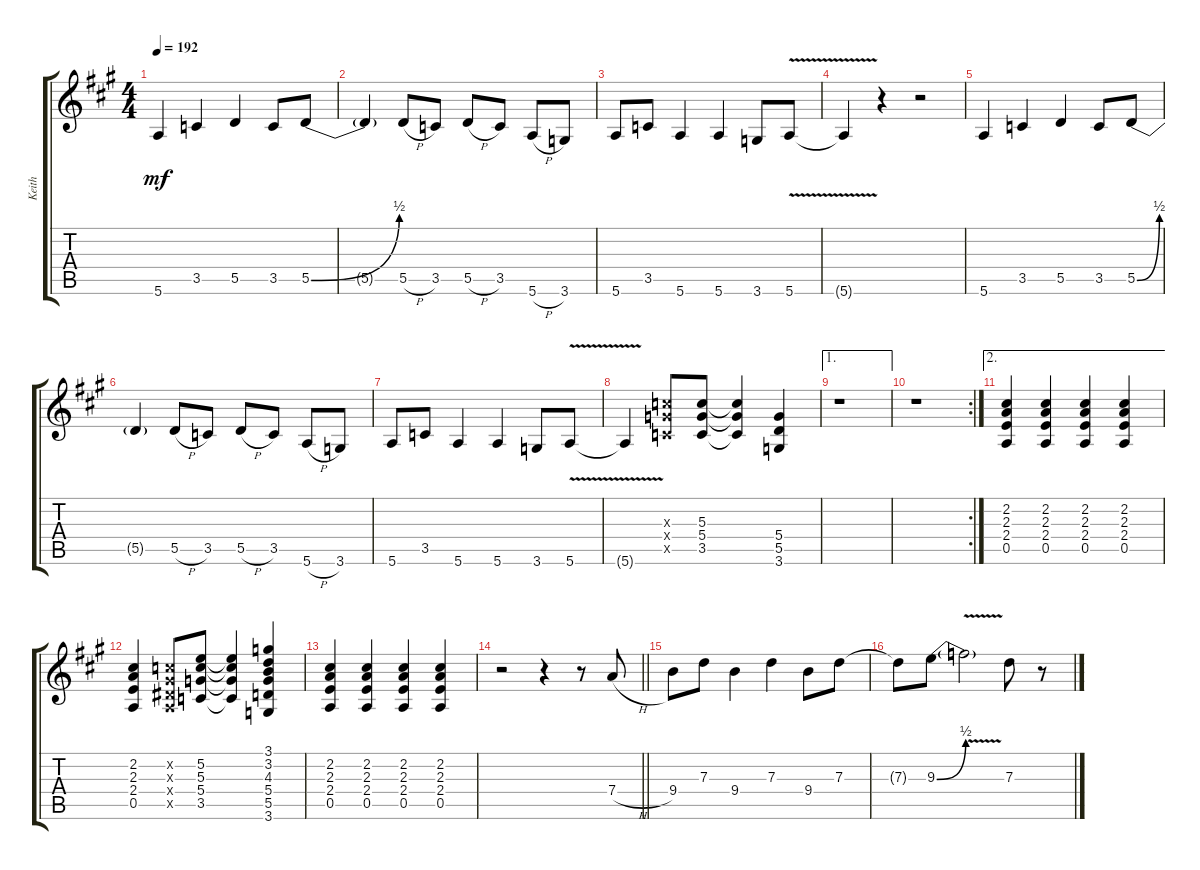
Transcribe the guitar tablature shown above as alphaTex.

\track ("Keith" "Keith") {instrument distortionguitar}
\staff {score tabs}
\tuning (E4 B3 G3 D3 A2 E2) {hide}
\ts (4 4)
\tempo 192
\clef g2
\ks a
5.6.4{dy mf} 3.5.4 5.5.4 3.5.8 5.5{be (bend 0 0 60 2)}.8 |
5.5{t}.4 5.5{h}.8 3.5.8 5.5{h}.8 3.5.8 5.6{h}.8 3.6.8 |
5.6.8 3.5.8 5.6.4 5.6.4 3.6.8 5.6{v}.8 |
5.6{v t}.4 r.4 r.2 |
5.6.4 3.5.4 5.5.4 3.5.8 5.5{be (bend 0 0 60 2)}.8 |
5.5{t}.4 5.5{h}.8 3.5.8 5.5{h}.8 3.5.8 5.6{h}.8 3.6.8 |
5.6.8 3.5.8 5.6.4 5.6.4 3.6.8 5.6{v}.8 |
5.6{v t}.4 (5.3{x} 5.4{x} 3.5{x}).8 (5.3 5.4 3.5).8 (5.3{t} 5.4{t} 3.5{t}).4 (5.4 5.5 3.6).4 |
\ae 1
r.1 |
\rc 2
r.1 |
\ae 2
(2.2 2.3 2.4 0.5).4 (2.2 2.3 2.4 0.5).4 (2.2 2.3 2.4 0.5).4 (2.2 2.3 2.4 0.5).4 |
(2.2 2.3 2.4 0.5).4 (1.2{x} 1.3{x} 1.4{x} 0.5{x}).8 (5.2 5.3 5.4 3.5).8 (5.2{t} 5.3{t} 5.4{t} 3.5{t}).4 (3.1 3.2 4.3 5.4 5.5 3.6).4 |
(2.2 2.3 2.4 0.5).4 (2.2 2.3 2.4 0.5).4 (2.2 2.3 2.4 0.5).4 (2.2 2.3 2.4 0.5).4 |
\barLineRight lightlight
r.2 r.4 r.8 7.4{h}.8 |
9.4.8 7.3.8 9.4.4 7.3.4 9.4.8 7.3.8 |
7.3{t}.8 9.3{be (bend 0 0 60 2)}.8 9.3{v t}.2 7.3.8 r.8
